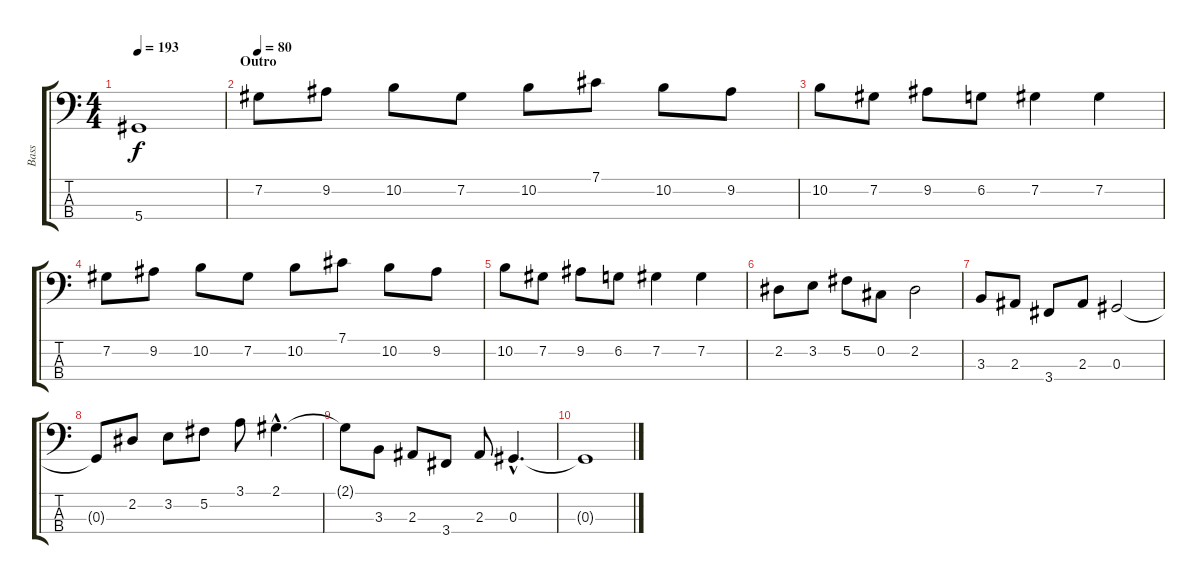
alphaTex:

\track ("Bass" "Bass") {instrument electricbassfinger}
\staff {score tabs}
\tuning (Gb2 Db2 Ab1 Eb1) {hide}
\ts (4 4)
\tempo 193
\clef f4
\ks c
5.4{t}.1{dy f} |
\section ("" "Outro")
\tempo 80
7.2.8{volume 13} 9.2.8 10.2.8 7.2.8 10.2.8 7.1.8 10.2.8 9.2.8 |
10.2.8 7.2.8 9.2.8 6.2.8 7.2.4 7.2.4 |
7.2.8 9.2.8 10.2.8 7.2.8 10.2.8 7.1.8 10.2.8 9.2.8 |
10.2.8 7.2.8 9.2.8 6.2.8 7.2.4 7.2.4 |
2.2.8 3.2.8 5.2.8 0.2.8 2.2.2 |
3.3.8 2.3.8 3.4.8 2.3.8 0.3.2 |
0.3{t}.8 2.2.8 3.2.8 5.2.8 3.1.8 2.1{hac}.4{d} |
2.1{t}.8 3.3.8 2.3.8 3.4.8 2.3.8 0.3{hac}.4{d} |
0.3{t}.1
